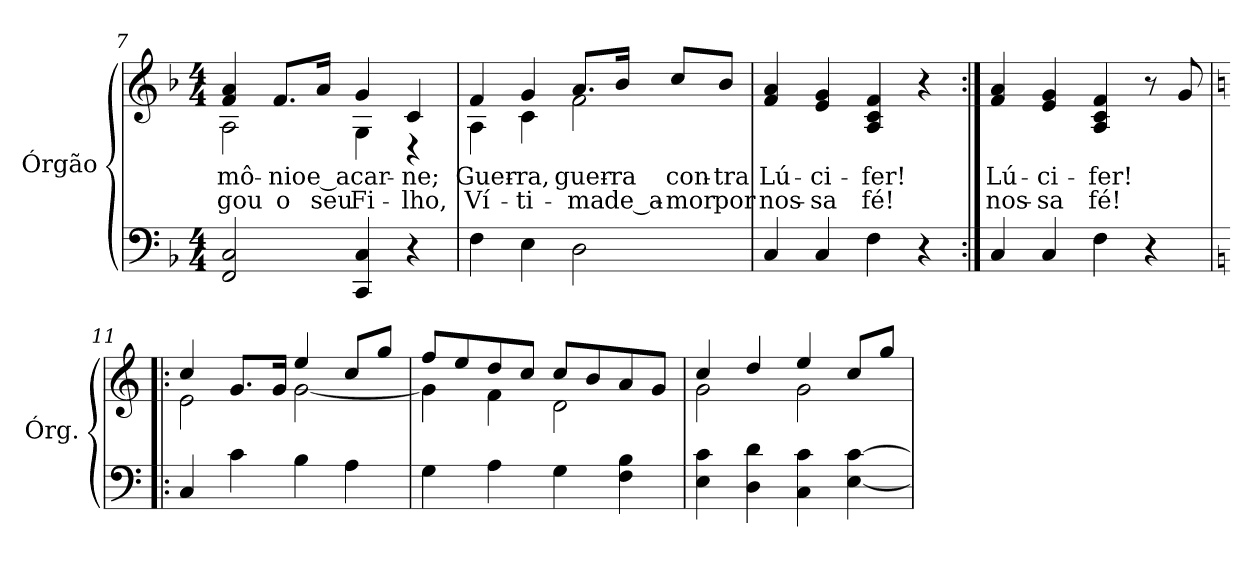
**kern	**kern	**text	**text
*part1	*part1	*part1	*part1
*staff2	*staff1	*staff1	*staff1
*I"Órgão	*	*	*
*I'Órg.	*	*	*
!!LO:LB:g=z
*clefF4	*clefG2	*	*
*k[b-]	*k[b-]	*	*
*F:	*F:	*	*
*M4/4	*M4/4	*	*
=7	=7	=7	=7
!	!	!LO:LY:b:color=#000000	!LO:LY:b:color=#000000
*	*^	*	*
2FFi/ 2Ci	4fi/ 4ai	2Ai\	-mô-	-gou
!	!	!	!LO:LY:b:color=#000000	!LO:LY:b:color=#000000
.	8.fi/L	.	-nio	o
!	!	!	!LO:LY:b:color=#000000	!LO:LY:b:color=#000000
.	16ai/Jk	.	e_a	seu
!	!	!	!LO:LY:b:color=#000000	!LO:LY:b:color=#000000
4CCi/ 4Ci	4gi/	4Gi\	car-	Fi-
!	!	!	!LO:LY:b:color=#000000	!LO:LY:b:color=#000000
4r	4ci/	4r	-ne;	-lho,
=8	=8	=8	=8	=8
!	!	!	!LO:LY:b:color=#000000	!LO:LY:b:color=#000000
4Fi\	4fi/	4Ai\	Guer-	Ví-
!	!	!	!LO:LY:b:color=#000000	!LO:LY:b:color=#000000
4Ei\	4gi/	4ci\	-ra,	-ti-
!	!	!	!LO:LY:b:color=#000000	!LO:LY:b:color=#000000
2Di\	8.ai/L	2fi\	guer-	-ma
!	!	!	!LO:LY:b:color=#000000	!LO:LY:b:color=#000000
.	16b-i/Jk	.	-ra	de_a-
!	!	!	!LO:LY:b:color=#000000	!LO:LY:b:color=#000000
.	8cci/L	.	con-	-mor
!	!	!	!LO:LY:b:color=#000000	!LO:LY:b:color=#000000
.	8b-i/J	.	-tra	por
*	*v	*v	*	*
=9	=9	=9	=9
!	!	!LO:LY:b:color=#000000	!LO:LY:b:color=#000000
4Ci/	4fi/ 4ai	Lú-	nos-
!	!	!LO:LY:b:color=#000000	!LO:LY:b:color=#000000
4Ci/	4ei/ 4gi	-ci-	-sa
!	!	!LO:LY:b:color=#000000	!LO:LY:b:color=#000000
4Fi\	4Ai/ 4ci 4fi	-fer!	fé!
4r	4r	.	.
=10:|!	=10:|!	=10:|!	=10:|!
!	!	!LO:LY:b:color=#000000	!LO:LY:b:color=#000000
4Ci/	4fi/ 4ai	Lú-	nos-
!	!	!LO:LY:b:color=#000000	!LO:LY:b:color=#000000
4Ci/	4ei/ 4gi	-ci-	-sa
!	!	!LO:LY:b:color=#000000	!LO:LY:b:color=#000000
4Fi\	4Ai/ 4ci 4fi	-fer!	fé!
4r	8r	.	.
.	8gi/	.	.
!!LO:LB:g=z
=11!|:	=11!|:	=11!|:	=11!|:
*k[]	*k[]	*	*
*C:	*C:	*	*
*	*^	*	*
4Ci/	4cci/	2ei\	.	.
4ci\	8.gi/L	.	.	.
.	16gi/Jk	.	.	.
4Bi\	4eei/	[<2gi\	.	.
4Ai\	8cci/L	.	.	.
.	8ggi/J	.	.	.
=12	=12	=12	=12	=12
4Gi\	8ffi/L	4gi\]	.	.
.	8eei/	.	.	.
4Ai\	8ddi/	4fi\	.	.
.	8cci/J	.	.	.
4Gi\	8cci/L	2di\	.	.
.	8bi/	.	.	.
4Fi\ 4Bi	8ai/	.	.	.
.	8gi/J	.	.	.
=13	=13	=13	=13	=13
4Ei\ 4ci	4cci/	2gi\	.	.
4Di\ 4di	4ddi/	.	.	.
4Ci\ 4ci	4eei/	2gi\	.	.
[<4Ei\ [>4ci	8cci/L	.	.	.
.	8ggi/J	.	.	.
*	*v	*v	*	*
=	=	=	=
*-	*-	*-	*-
